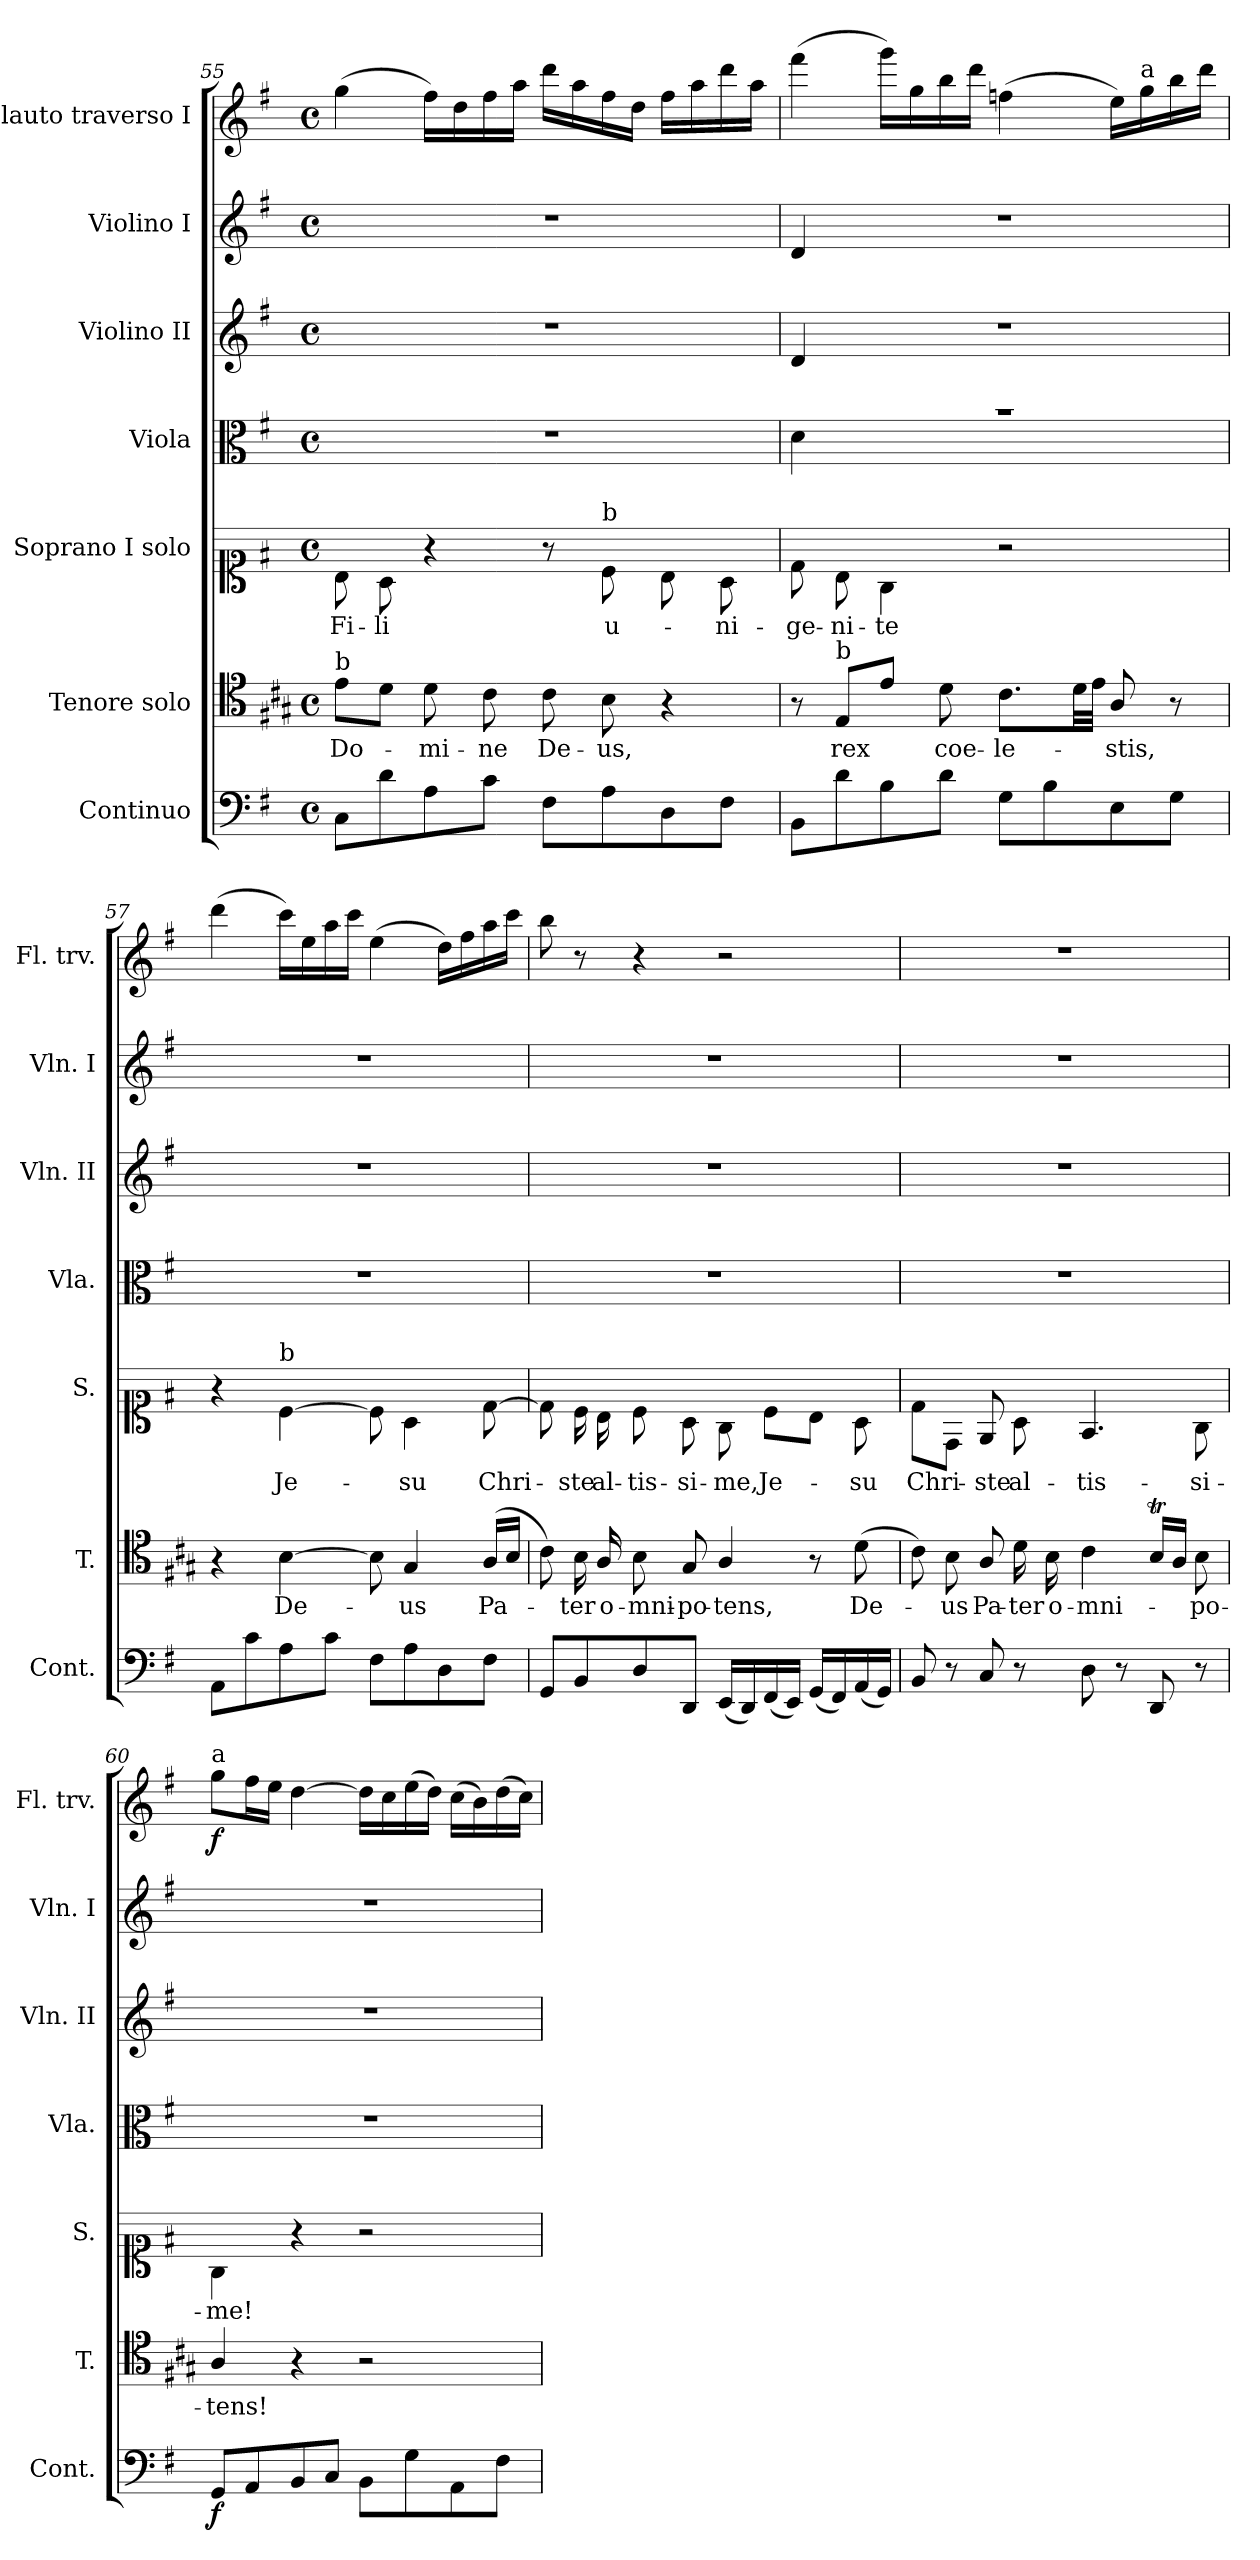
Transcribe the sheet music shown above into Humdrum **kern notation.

**kern	**dynam	**kern	**text	**kern	**text	**kern	**kern	**kern	**kern	**dynam
*part7	*part7	*part6	*part6	*part5	*part5	*part4	*part3	*part2	*part1	*part1
*staff7	*staff7	*staff6	*staff6	*staff5	*staff5	*staff4	*staff3	*staff2	*staff1	*staff1
*I"Continuo	*	*I"Tenore solo	*	*I"Soprano I solo	*	*I"Viola	*I"Violino II	*I"Violino I	*I"Flauto traverso I	*
*I'Cont.	*	*I'T.	*	*I'S.	*	*I'Vla.	*I'Vln. II	*I'Vln. I	*I'Fl. trv.	*
*clefF4	*	*clefC4	*	*clefC1	*	*clefC3	*clefG2	*clefG2	*clefG2	*
*	*	*ITrd1c2	*	*ITrd-7c-12	*	*	*	*	*	*
*k[f#]	*	*k[f#]	*	*k[f#]	*	*k[f#]	*k[f#]	*k[f#]	*k[f#]	*
*M4/4	*	*M4/4	*	*M4/4	*	*M4/4	*M4/4	*M4/4	*M4/4	*
*met(c)	*	*met(c)	*	*met(c)	*	*met(c)	*met(c)	*met(c)	*met(c)	*
=55	=55	=55	=55	=55	=55	=55	=55	=55	=55	=55
!	!	!LO:TX:a:t=b	!	!	!	!	!	!	!	!
8C\L	.	8d\L	Do-	8b\	Fi-	1r	1r	1r	(4gg\	.
8d\	.	8c\J	.	8a\	-li	.	.	.	.	.
8A\	.	8c\	-mi-	4r	.	.	.	.	16ff#\LL)	.
.	.	.	.	.	.	.	.	.	16dd\	.
8c\J	.	8B\	-ne	.	.	.	.	.	16ff#\	.
.	.	.	.	.	.	.	.	.	16aa\JJ	.
8F#\L	.	8B\	De-	8r	.	.	.	.	16ddd\LL	.
.	.	.	.	.	.	.	.	.	16aa\	.
!	!	!	!	!LO:TX:a:t=b	!	!	!	!	!	!
8A\	.	8A\	-us,	8cc\	u-	.	.	.	16ff#\	.
.	.	.	.	.	.	.	.	.	16dd\JJ	.
8D\	.	4r	.	8b\	.	.	.	.	16ff#\LL	.
.	.	.	.	.	.	.	.	.	16aa\	.
8F#\J	.	.	.	8a\	-ni-	.	.	.	16ddd\	.
.	.	.	.	.	.	.	.	.	16aa\JJ	.
=56	=56	=56	=56	=56	=56	=56	=56	=56	=56	=56
*	*	*	*	*	*	*^	*^	*^	*	*
8BB\L	.	8r	.	8dd\	-ge-	1r	4d\	1r	4d/	1r	4d/	(4fff#\	.
!	!	!LO:TX:a:t=b	!	!	!	!	!	!	!	!	!	!	!
8d\	.	8D/L	rex	8b\	-ni-	.	.	.	.	.	.	.	.
8B\	.	8d/J	.	4g\	-te	.	2.ryy	.	2.ryy	.	2.ryy	16ggg\LL)	.
.	.	.	.	.	.	.	.	.	.	.	.	16gg\	.
8d\J	.	8c\	coe-	.	.	.	.	.	.	.	.	16bb\	.
.	.	.	.	.	.	.	.	.	.	.	.	16ddd\JJ	.
8G\L	.	8.B\L	-le-	2r	.	.	.	.	.	.	.	(4ffn\	.
8B\	.	.	.	.	.	.	.	.	.	.	.	.	.
.	.	32c\LL	.	.	.	.	.	.	.	.	.	.	.
.	.	32d\JJJ	.	.	.	.	.	.	.	.	.	.	.
8E\	.	8G/	-stis,	.	.	.	.	.	.	.	.	16ee\LL)	.
!	!	!	!	!	!	!	!	!	!	!	!	!LO:TX:a:t=a	!
.	.	.	.	.	.	.	.	.	.	.	.	16gg\	.
8G\J	.	8r	.	.	.	.	.	.	.	.	.	16bb\	.
.	.	.	.	.	.	.	.	.	.	.	.	16ddd\JJ	.
*	*	*	*	*	*	*v	*v	*	*	*v	*v	*	*
*	*	*	*	*	*	*	*v	*v	*	*	*
=57	=57	=57	=57	=57	=57	=57	=57	=57	=57	=57
8AA\L	.	4r	.	4r	.	1r	1r	1r	(4ddd\	.
8c\	.	.	.	.	.	.	.	.	.	.
!	!	!	!	!LO:TX:a:t=b	!	!	!	!	!	!
8A\	.	[4A\	De-	[4cc\	Je-	.	.	.	16ccc\LL)	.
.	.	.	.	.	.	.	.	.	16ee\	.
8c\J	.	.	.	.	.	.	.	.	16aa\	.
.	.	.	.	.	.	.	.	.	16ccc\JJ	.
8F#\L	.	8A\]	.	8cc\]	.	.	.	.	(4ee\	.
8A\	.	4F#/	-us	4a\	-su	.	.	.	.	.
8D\	.	.	.	.	.	.	.	.	16dd\LL)	.
.	.	.	.	.	.	.	.	.	16ff#\	.
8F#\J	.	(16G/LL	Pa-	[8dd\	Chri-	.	.	.	16aa\	.
.	.	16A/JJ	.	.	.	.	.	.	16ccc\JJ	.
=58	=58	=58	=58	=58	=58	=58	=58	=58	=58	=58
8GG/L	.	8B\)	.	8dd\]	.	1r	1r	1r	8bb\	.
8BB/	.	16A\	-ter	16cc\	-ste	.	.	.	8r	.
.	.	16G/	o-	16b\	al-	.	.	.	.	.
8D/	.	8A\	-mni-	8cc\	-tis-	.	.	.	4r	.
8DD/J	.	8F#/	-po-	8a\	-si-	.	.	.	.	.
(16EE/LL	.	4G/	-tens,	8g\	-me,	.	.	.	2r	.
16DD/)	.	.	.	.	.	.	.	.	.	.
(16FF#/	.	.	.	8cc\L	Je-	.	.	.	.	.
16EE/JJ)	.	.	.	.	.	.	.	.	.	.
(16GG/LL	.	8r	.	8b\J	.	.	.	.	.	.
16FF#/)	.	.	.	.	.	.	.	.	.	.
(16AA/	.	(8c\	De-	8a\	-su	.	.	.	.	.
16GG/JJ)	.	.	.	.	.	.	.	.	.	.
=59	=59	=59	=59	=59	=59	=59	=59	=59	=59	=59
8BB/	.	8B\)	.	8dd\L	Chri-	1r	1r	1r	1r	.
8r	.	8A\	-us	8d\J	.	.	.	.	.	.
8C/	.	8G/	Pa-	8e/	-ste	.	.	.	.	.
8r	.	16c\	-ter	8a\	al-	.	.	.	.	.
.	.	16A\	o-	.	.	.	.	.	.	.
8D\	.	4B\	-mni-	4.f#/	-tis-	.	.	.	.	.
8r	.	.	.	.	.	.	.	.	.	.
8DD/	.	16AT/LL	.	.	.	.	.	.	.	.
.	.	16G/JJ	.	.	.	.	.	.	.	.
8r	.	8A\	-po-	8g\	-si-	.	.	.	.	.
=60	=60	=60	=60	=60	=60	=60	=60	=60	=60	=60
!	!	!	!	!	!	!	!	!	!LO:TX:a:t=a	!
!	!LO:DY:b	!	!	!	!	!	!	!	!	!LO:DY:b
8GG/L	f	4G/	-tens!	4g\	-me!	1r	1r	1r	8gg\L	f
8AA/	.	.	.	.	.	.	.	.	16ff#\L	.
.	.	.	.	.	.	.	.	.	16ee\JJ	.
8BB/	.	4r	.	4r	.	.	.	.	[4dd\	.
8C/J	.	.	.	.	.	.	.	.	.	.
8BB\L	.	2r	.	2r	.	.	.	.	16dd\LL]	.
.	.	.	.	.	.	.	.	.	16cc\	.
8G\	.	.	.	.	.	.	.	.	(16ee\	.
.	.	.	.	.	.	.	.	.	16dd\JJ)	.
8AA\	.	.	.	.	.	.	.	.	(16cc\LL	.
.	.	.	.	.	.	.	.	.	16b\)	.
8F#\J	.	.	.	.	.	.	.	.	(16dd\	.
.	.	.	.	.	.	.	.	.	16cc\JJ)	.
=	=	=	=	=	=	=	=	=	=	=
*-	*-	*-	*-	*-	*-	*-	*-	*-	*-	*-
